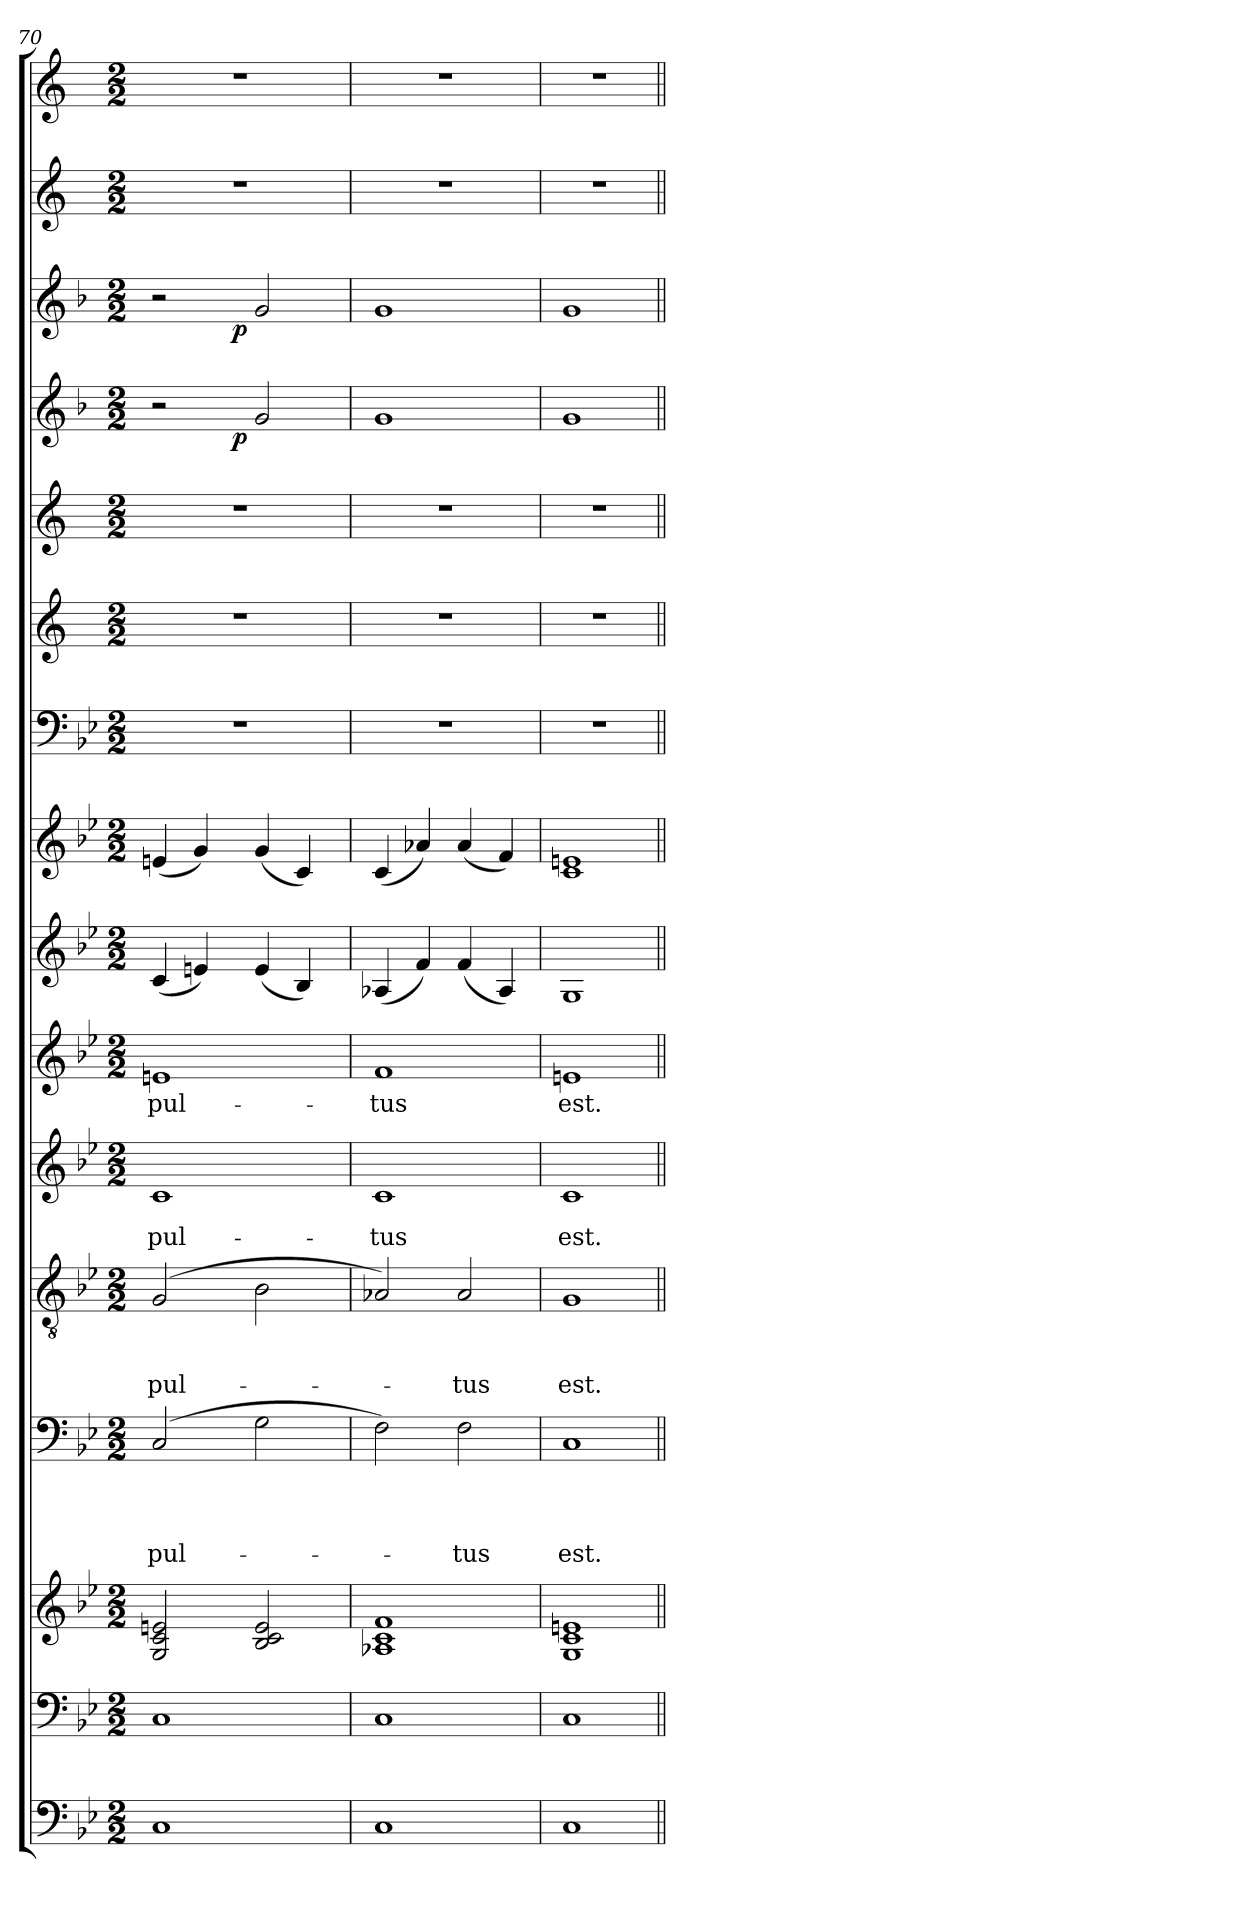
**kern	**kern	**kern	**kern	**text	**text	**text	**text	**kern	**text	**text	**text	**kern	**text	**text	**kern	**text	**kern	**kern	**kern	**kern	**kern	**kern	**dynam	**kern	**dynam	**kern	**kern
*part15	*part14	*part14	*part13	*part13	*part13	*part13	*part13	*part12	*part12	*part12	*part12	*part11	*part11	*part11	*part10	*part10	*part9	*part8	*part7	*part6	*part5	*part4	*part4	*part3	*part3	*part2	*part1
*staff16	*staff15	*staff14	*staff13	*staff13	*staff13	*staff13	*staff13	*staff12	*staff12	*staff12	*staff12	*staff11	*staff11	*staff11	*staff10	*staff10	*staff9	*staff8	*staff7	*staff6	*staff5	*staff4	*staff4	*staff3	*staff3	*staff2	*staff1
*clefF4	*clefF4	*clefG2	*clefF4	*	*	*	*	*clefGv2	*	*	*	*clefG2	*	*	*clefG2	*	*clefG2	*clefG2	*clefF4	*clefG2	*clefG2	*clefG2	*	*clefG2	*	*clefG2	*clefG2
*	*	*	*	*	*	*	*	*	*	*	*	*	*	*	*	*	*	*	*	*ITrd1c2	*ITrd1c2	*ITrd-3c-5	*	*ITrd-3c-5	*	*ITrd1c2	*ITrd1c2
*k[b-e-]	*k[b-e-]	*k[b-e-]	*k[b-e-]	*	*	*	*	*k[b-e-]	*	*	*	*k[b-e-]	*	*	*k[b-e-]	*	*k[b-e-]	*k[b-e-]	*k[b-e-]	*k[b-e-]	*k[b-e-]	*k[b-e-]	*	*k[b-e-]	*	*k[b-e-]	*k[b-e-]
*B-:	*B-:	*B-:	*B-:	*	*	*	*	*B-:	*	*	*	*B-:	*	*	*B-:	*	*B-:	*B-:	*B-:	*B-:	*B-:	*B-:	*	*B-:	*	*B-:	*B-:
*M2/2	*M2/2	*M2/2	*M2/2	*	*	*	*	*M2/2	*	*	*	*M2/2	*	*	*M2/2	*	*M2/2	*M2/2	*M2/2	*M2/2	*M2/2	*M2/2	*	*M2/2	*	*M2/2	*M2/2
=70	=70	=70	=70	=70	=70	=70	=70	=70	=70	=70	=70	=70	=70	=70	=70	=70	=70	=70	=70	=70	=70	=70	=70	=70	=70	=70	=70
!	!	!	!	!	!	!	!LO:LY:b	!	!	!	!LO:LY:b	!	!	!LO:LY:b	!	!LO:LY:b	!	!	!	!	!	!	!	!	!	!	!
*	*	*	*	*	*	*	*	*	*	*	*	*	*	*	*	*	*	*	*	*	*	*^	*	*^	*	*	*
1C	1C	2G/ 2c/ 2en/	(2C/	.	.	.	-pul-	(2G/	.	.	-pul-	1c	.	-pul-	1en	-pul-	(<4c/	(<4en/	1r	1r	1r	2r	4ryy	.	2r	4ryy	.	1r	1r
.	.	.	.	.	.	.	.	.	.	.	.	.	.	.	.	.	4en/)	4g/)	.	.	.	.	8ryy	.	.	8ryy	.	.	.
.	.	.	.	.	.	.	.	.	.	.	.	.	.	.	.	.	.	.	.	.	.	.	32ryy	.	.	32ryy	.	.	.
!	!	!	!	!	!	!	!	!	!	!	!	!	!	!	!	!	!	!	!	!	!	!	!	!LO:DY:b	!	!	!LO:DY:b	!	!
.	.	.	.	.	.	.	.	.	.	.	.	.	.	.	.	.	.	.	.	.	.	.	2ryy	p	.	2ryy	p	.	.
.	.	2B-/ 2c/ 2e/	2G\	.	.	.	.	2B-\	.	.	.	.	.	.	.	.	(<4e/	(<4g/	.	.	.	2cc/	.	.	2cc/	.	.	.	.
.	.	.	.	.	.	.	.	.	.	.	.	.	.	.	.	.	4B-/)	4c/)	.	.	.	.	.	.	.	.	.	.	.
.	.	.	.	.	.	.	.	.	.	.	.	.	.	.	.	.	.	.	.	.	.	.	16.ryy	.	.	16.ryy	.	.	.
!!LO:PB:g=z
=71	=71	=71	=71	=71	=71	=71	=71	=71	=71	=71	=71	=71	=71	=71	=71	=71	=71	=71	=71	=71	=71	=71	=71	=71	=71	=71	=71	=71	=71
!	!	!	!	!	!	!	!	!	!	!	!	!	!	!LO:LY:b	!	!LO:LY:b	!	!	!	!	!	!	!	!	!	!	!	!	!
*	*	*	*	*	*	*	*	*	*	*	*	*	*	*	*	*	*	*	*	*	*	*v	*v	*	*	*	*	*	*
*	*	*	*	*	*	*	*	*	*	*	*	*	*	*	*	*	*	*	*	*	*	*	*	*v	*v	*	*	*
1C	1C	1A-X 1c 1f	2F\)	.	.	.	.	2A-X/)	.	.	.	1c	.	-tus	1f	-tus	(<4A-X/	(<4c/	1r	1r	1r	1cc	.	1cc	.	1r	1r
.	.	.	.	.	.	.	.	.	.	.	.	.	.	.	.	.	4f/)	4a-X/)	.	.	.	.	.	.	.	.	.
!	!	!	!	!	!	!	!LO:LY:b	!	!	!	!LO:LY:b	!	!	!	!	!	!	!	!	!	!	!	!	!	!	!	!
.	.	.	2F\	.	.	.	-tus	2A-/	.	.	-tus	.	.	.	.	.	(<4f/	(<4a-/	.	.	.	.	.	.	.	.	.
.	.	.	.	.	.	.	.	.	.	.	.	.	.	.	.	.	4A-/)	4f/)	.	.	.	.	.	.	.	.	.
=72	=72	=72	=72	=72	=72	=72	=72	=72	=72	=72	=72	=72	=72	=72	=72	=72	=72	=72	=72	=72	=72	=72	=72	=72	=72	=72	=72
!	!	!	!	!	!	!	!LO:LY:b	!	!	!	!LO:LY:b	!	!	!LO:LY:b	!	!LO:LY:b	!	!	!	!	!	!	!	!	!	!	!
1C	1C	1G 1c 1en	1C	.	.	.	est.	1G	.	.	est.	1c	.	est.	1en	est.	1G	1c 1en	1r	1r	1r	1cc	.	1cc	.	1r	1r
=||	=||	=||	=||	=||	=||	=||	=||	=||	=||	=||	=||	=||	=||	=||	=||	=||	=||	=||	=||	=||	=||	=||	=||	=||	=||	=||	=||
*-	*-	*-	*-	*-	*-	*-	*-	*-	*-	*-	*-	*-	*-	*-	*-	*-	*-	*-	*-	*-	*-	*-	*-	*-	*-	*-	*-
